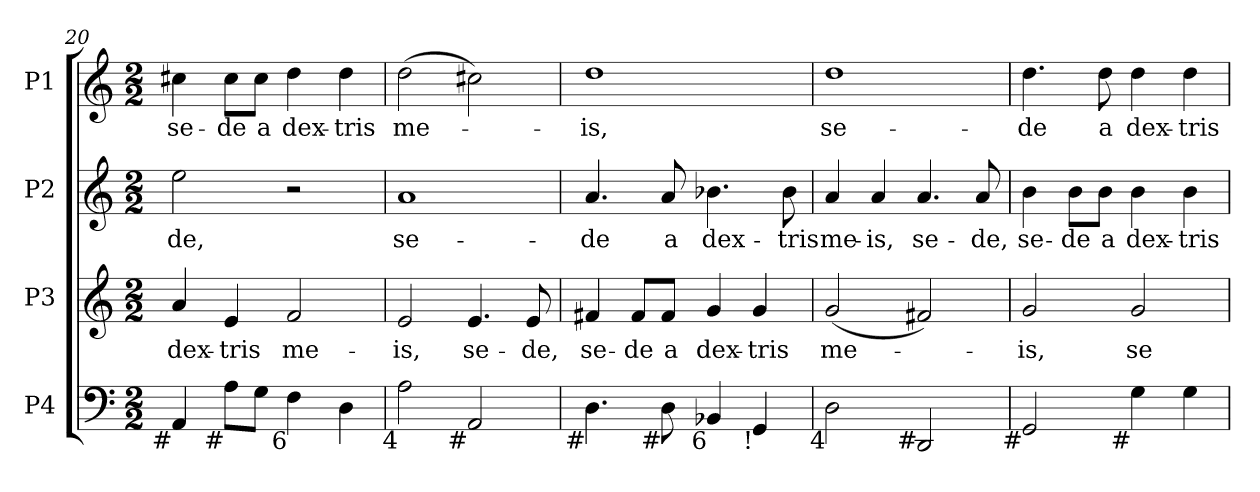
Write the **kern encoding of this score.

**kern	**kern	**text	**kern	**text	**kern	**text
*part4	*part3	*part3	*part2	*part2	*part1	*part1
*staff4	*staff3	*staff3	*staff2	*staff2	*staff1	*staff1
*I"P4	*I"P3	*	*I"P2	*	*I"P1	*
*clefF4	*clefG2	*	*clefG2	*	*clefG2	*
*k[]	*k[]	*	*k[]	*	*k[]	*
*C:	*C:	*	*C:	*	*C:	*
*M2/2	*M2/2	*	*M2/2	*	*M2/2	*
=20	=20	=20	=20	=20	=20	=20
!	!	!LO:LY:b:color=#000000	!	!	!	!
!	!	!	!	!LO:LY:b:color=#000000	!	!
!LO:TX:b:rj:t=#	!	!	!	!	!	!
!	!	!	!	!	!	!LO:LY:b:color=#000000
4AAi/	4ai/	dex-	2eei\	-de,	4cc#Xi\	se-
!	!	!LO:LY:b:color=#000000	!	!	!	!
!LO:TX:b:rj:t=#	!	!	!	!	!	!
!	!	!	!	!	!	!LO:LY:b:color=#000000
8Ai\L	4ei/	-tris	.	.	8cc#i\L	-de
!	!	!	!	!	!	!LO:LY:b:color=#000000
8Gi\J	.	.	.	.	8cc#i\J	a
!	!	!LO:LY:b:color=#000000	!	!	!	!
!LO:TX:b:rj:t=6	!	!	!	!	!	!
!	!	!	!	!	!	!LO:LY:b:color=#000000
4Fi\	2fi/	me-	2r	.	4ddi\	dex-
!	!	!	!	!	!	!LO:LY:b:color=#000000
4Di\	.	.	.	.	4ddi\	-tris
!!LO:LB:g=z
=21	=21	=21	=21	=21	=21	=21
!	!	!LO:LY:b:color=#000000	!	!	!	!
!	!	!	!	!LO:LY:b:color=#000000	!	!
!LO:TX:b:rj:t=4	!	!	!	!	!	!
!	!	!	!	!	!	!LO:LY:b:color=#000000
2Ai\	2ei/	-is,	1ai	se-	(2ddi\	me-
!LO:TX:b:rj:t=#	!	!	!	!	!	!
!	!	!LO:LY:b:color=#000000	!	!	!	!
2AAi/	4.ei/	se-	.	.	2cc#Xi\)	.
!	!	!LO:LY:b:color=#000000	!	!	!	!
.	8ei/	-de,	.	.	.	.
=22	=22	=22	=22	=22	=22	=22
!	!	!LO:LY:b:color=#000000	!	!	!	!
!	!	!	!	!LO:LY:b:color=#000000	!	!
!LO:TX:b:rj:t=#	!	!	!	!	!	!
!	!	!	!	!	!	!LO:LY:b:color=#000000
4.Di\	4f#Xi/	se-	4.ai/	-de	1ddi	-is,
!	!	!LO:LY:b:color=#000000	!	!	!	!
.	8f#i/L	-de	.	.	.	.
!	!	!LO:LY:b:color=#000000	!	!	!	!
!LO:TX:b:rj:t=#	!	!	!	!	!	!
!	!	!	!	!LO:LY:b:color=#000000	!	!
8Di\	8f#i/J	a	8ai/	a	.	.
!	!	!LO:LY:b:color=#000000	!	!	!	!
!LO:TX:b:rj:t=6	!	!	!	!	!	!
!	!	!	!	!LO:LY:b:color=#000000	!	!
4BB-Xi/	4gi/	dex-	4.b-Xi\	dex-	.	.
!LO:TX:b:rj:t=!	!	!	!	!	!	!
!	!	!LO:LY:b:color=#000000	!	!	!	!
4GGi/	4gi/	-tris	.	.	.	.
!	!	!	!	!LO:LY:b:color=#000000	!	!
.	.	.	8b-i\	-tris	.	.
=23	=23	=23	=23	=23	=23	=23
!	!	!LO:LY:b:color=#000000	!	!	!	!
!	!	!	!	!LO:LY:b:color=#000000	!	!
!LO:TX:b:rj:t=4	!	!	!	!	!	!
!	!	!	!	!	!	!LO:LY:b:color=#000000
2Di\	(2gi/	me-	4ai/	me-	1ddi	se-
!	!	!	!	!LO:LY:b:color=#000000	!	!
.	.	.	4ai/	-is,	.	.
!LO:TX:b:rj:t=#	!	!	!	!	!	!
!	!	!	!	!LO:LY:b:color=#000000	!	!
2DDi/	2f#Xi/)	.	4.ai/	se-	.	.
!	!	!	!	!LO:LY:b:color=#000000	!	!
.	.	.	8ai/	-de,	.	.
=24	=24	=24	=24	=24	=24	=24
!	!	!LO:LY:b:color=#000000	!	!	!	!
!	!	!	!	!LO:LY:b:color=#000000	!	!
!LO:TX:b:rj:t=#	!	!	!	!	!	!
!	!	!	!	!	!	!LO:LY:b:color=#000000
2GGi/	2gi/	-is,	4bi\	se-	4.ddi\	-de
!	!	!	!	!LO:LY:b:color=#000000	!	!
.	.	.	8bi\L	-de	.	.
!	!	!	!	!LO:LY:b:color=#000000	!	!
!	!	!	!	!	!	!LO:LY:b:color=#000000
.	.	.	8bi\J	a	8ddi\	a
!	!	!LO:LY:b:color=#000000	!	!	!	!
!	!	!	!	!LO:LY:b:color=#000000	!	!
!LO:TX:b:rj:t=#	!	!	!	!	!	!
!	!	!	!	!	!	!LO:LY:b:color=#000000
4Gi\	2gi/	se-	4bi\	dex-	4ddi\	dex-
!	!	!	!	!LO:LY:b:color=#000000	!	!
!	!	!	!	!	!	!LO:LY:b:color=#000000
4Gi\	.	.	4bi\	-tris	4ddi\	-tris
=	=	=	=	=	=	=
*-	*-	*-	*-	*-	*-	*-
